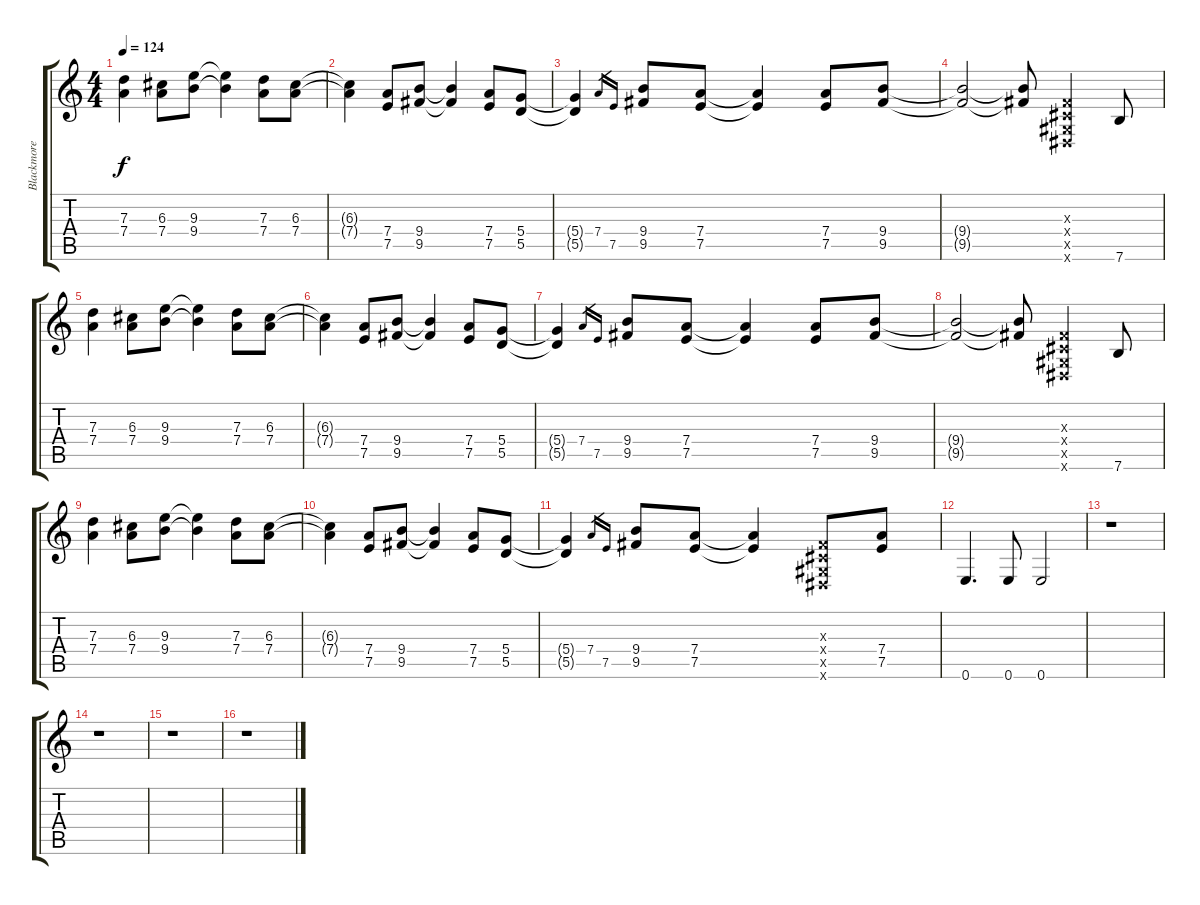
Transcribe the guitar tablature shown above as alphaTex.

\track ("Blackmore" "Blackmore") {instrument overdrivenguitar}
\staff {score tabs}
\tuning (E4 B3 G3 D3 A2 E2) {hide}
\ts (4 4)
\tempo 124
\clef g2
\ks c
(7.3 7.4).4{dy f} (6.3 7.4).8 (9.3 9.4).8 (9.3{t} 9.4{t}).4 (7.3 7.4).8 (6.3 7.4).8 |
(6.3{t} 7.4{t}).4 (7.4 7.5).8 (9.4 9.5).8 (9.4{t} 9.5{t}).4 (7.4 7.5).8 (5.4 5.5).8 |
(5.4{t} 5.5{t}).4 7.4.16{gr} 7.5.16{gr} (9.4 9.5).8 (7.4 7.5).8 (7.4{t} 7.5{t}).4 (7.4 7.5).8 (9.4 9.5).8 |
(9.4{t} 9.5{t}).2 (9.4{t} 9.5{t}).8 (-1.3{x} -1.4{x} -1.5{x} -1.6{x}).4 7.6.8 |
(7.3 7.4).4 (6.3 7.4).8 (9.3 9.4).8 (9.3{t} 9.4{t}).4 (7.3 7.4).8 (6.3 7.4).8 |
(6.3{t} 7.4{t}).4 (7.4 7.5).8 (9.4 9.5).8 (9.4{t} 9.5{t}).4 (7.4 7.5).8 (5.4 5.5).8 |
(5.4{t} 5.5{t}).4 7.4.16{gr} 7.5.16{gr} (9.4 9.5).8 (7.4 7.5).8 (7.4{t} 7.5{t}).4 (7.4 7.5).8 (9.4 9.5).8 |
(9.4{t} 9.5{t}).2 (9.4{t} 9.5{t}).8 (-1.3{x} -1.4{x} -1.5{x} -1.6{x}).4 7.6.8 |
(7.3 7.4).4 (6.3 7.4).8 (9.3 9.4).8 (9.3{t} 9.4{t}).4 (7.3 7.4).8 (6.3 7.4).8 |
(6.3{t} 7.4{t}).4 (7.4 7.5).8 (9.4 9.5).8 (9.4{t} 9.5{t}).4 (7.4 7.5).8 (5.4 5.5).8 |
(5.4{t} 5.5{t}).4 7.4.16{gr} 7.5.16{gr} (9.4 9.5).8 (7.4 7.5).8 (7.4{t} 7.5{t}).4 (-1.3{x} -1.4{x} -1.5{x} -1.6{x}).8 (7.4 7.5).8 |
0.6.4{d} 0.6.8 0.6.2 |
r.1 |
r.1 |
r.1 |
r.1
